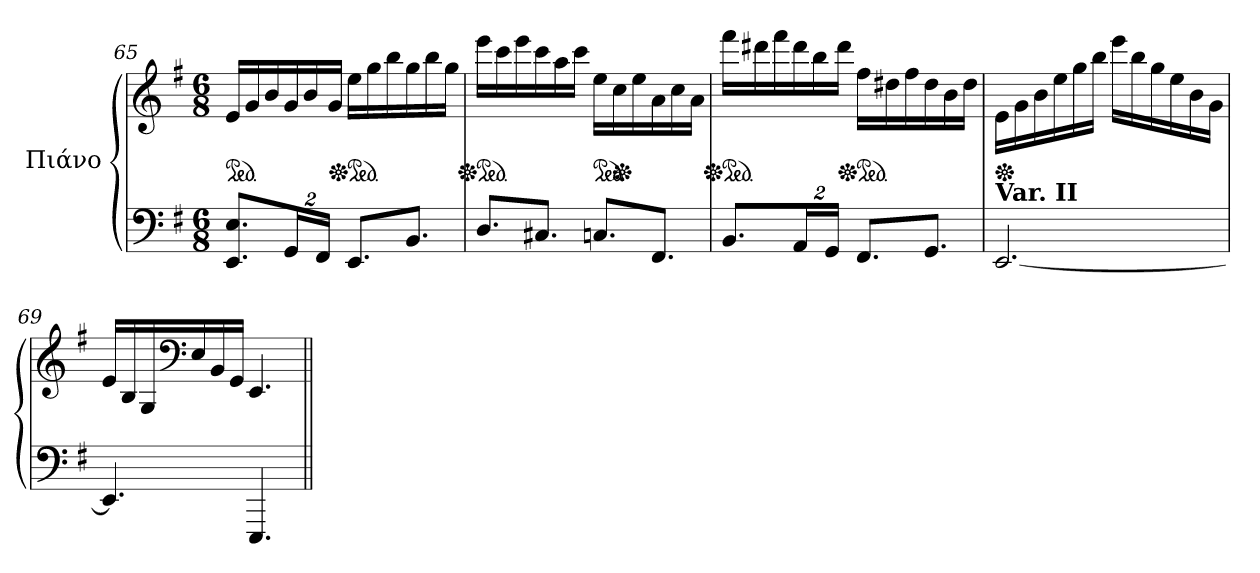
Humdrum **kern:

**kern	**kern
*part1	*part1
*staff2	*staff1
*I"Πιάνο	*
!!LO:PB:g=z
*clefF4	*clefG2
*k[f#]	*k[f#]
*M6/8	*M6/8
*	*ped
=65	=65
8.EE/ 8.E/L	16e/LL
.	16g/
.	16b/
*Xbrackettup	*
32%3GG/L	16g/
.	16b/
32%3FF#/JJ	.
.	16g/JJ
*	*Xped
*	*ped
8.EE/L	16ee\LL
.	16gg\
.	16bb\
8.BB/J	16gg\
.	16bb\
.	16gg\JJ
=66	=66
*	*Xped
*	*ped
8.D/L	16eee\LL
.	16ccc\
.	16eee\
8.C#X/J	16ccc\
.	16aa\
.	16ccc\JJ
*	*ped
8.Cn/L	16ee\LL
*	*Xped
.	16cc\
.	16ee\
8.FF#/J	16a\
.	16cc\
.	16a\JJ
!!LO:LB:g=z
=67	=67
*	*Xped
*	*ped
8.BB/L	16fff#\LL
.	16ddd#X\
.	16fff#\
32%3AA/L	16ddd#\
.	16bb\
32%3GG/JJ	.
.	16ddd#\JJ
*	*Xped
*	*ped
8.FF#/L	16ff#\LL
.	16dd#X\
.	16ff#\
8.GG/J	16dd#\
.	16b\
.	16dd#\JJ
=68	=68
*	*Xped
!LO:TX:a:B:t=Var. II	!
[2.EE/	16e\LL
.	16g\
.	16b\
.	16ee\
.	16gg\
.	16bb\JJ
.	16eee\LL
.	16bb\
.	16gg\
.	16ee\
.	16b\
.	16g\JJ
=69	=69
4.EE/]	16e/LL
.	16B/
.	16G/
*	*clefF4
.	16E/
.	16BB/
.	16GG/JJ
4.EEE/	4.EE/
=||	=||
*-	*-
